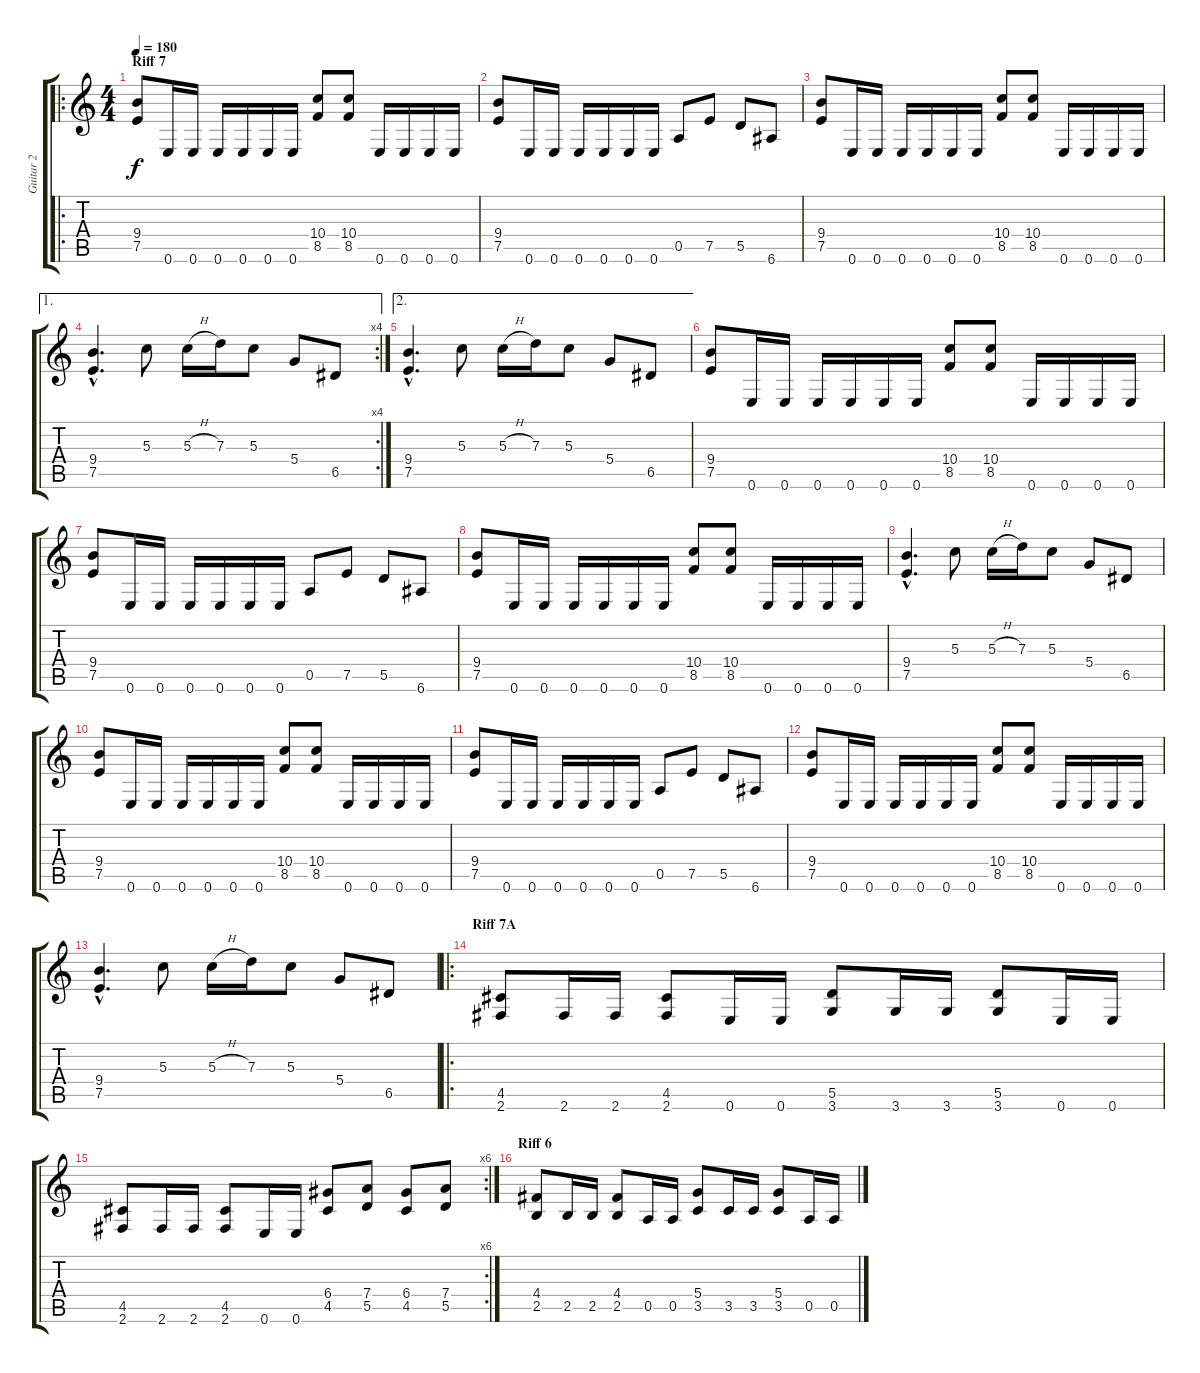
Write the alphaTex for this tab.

\track ("Guitar 2" "Guitar 2") {instrument distortionguitar}
\staff {score tabs}
\tuning (E4 B3 G3 D3 A2 E2) {hide}
\ro
\ts (4 4)
\section ("" "Riff 7")
\tempo 180
\clef g2
\ks c
(9.4 7.5).8{dy f} 0.6.16 0.6.16 0.6.16 0.6.16 0.6.16 0.6.16 (10.4 8.5).8 (10.4 8.5).8 0.6.16 0.6.16 0.6.16 0.6.16 |
(9.4 7.5).8 0.6.16 0.6.16 0.6.16 0.6.16 0.6.16 0.6.16 0.5.8 7.5.8 5.5.8 6.6.8 |
(9.4 7.5).8 0.6.16 0.6.16 0.6.16 0.6.16 0.6.16 0.6.16 (10.4 8.5).8 (10.4 8.5).8 0.6.16 0.6.16 0.6.16 0.6.16 |
\ae 1
\rc 4
(9.4{hac} 7.5{hac}).4{d} 5.3.8 5.3{h}.16 7.3.16 5.3.8 5.4.8 6.5.8 |
\ae 2
(9.4{hac} 7.5{hac}).4{d} 5.3.8 5.3{h}.16 7.3.16 5.3.8 5.4.8 6.5.8 |
(9.4 7.5).8 0.6.16 0.6.16 0.6.16 0.6.16 0.6.16 0.6.16 (10.4 8.5).8 (10.4 8.5).8 0.6.16 0.6.16 0.6.16 0.6.16 |
(9.4 7.5).8 0.6.16 0.6.16 0.6.16 0.6.16 0.6.16 0.6.16 0.5.8 7.5.8 5.5.8 6.6.8 |
(9.4 7.5).8 0.6.16 0.6.16 0.6.16 0.6.16 0.6.16 0.6.16 (10.4 8.5).8 (10.4 8.5).8 0.6.16 0.6.16 0.6.16 0.6.16 |
(9.4{hac} 7.5{hac}).4{d} 5.3.8 5.3{h}.16 7.3.16 5.3.8 5.4.8 6.5.8 |
(9.4 7.5).8 0.6.16 0.6.16 0.6.16 0.6.16 0.6.16 0.6.16 (10.4 8.5).8 (10.4 8.5).8 0.6.16 0.6.16 0.6.16 0.6.16 |
(9.4 7.5).8 0.6.16 0.6.16 0.6.16 0.6.16 0.6.16 0.6.16 0.5.8 7.5.8 5.5.8 6.6.8 |
(9.4 7.5).8 0.6.16 0.6.16 0.6.16 0.6.16 0.6.16 0.6.16 (10.4 8.5).8 (10.4 8.5).8 0.6.16 0.6.16 0.6.16 0.6.16 |
(9.4{hac} 7.5{hac}).4{d} 5.3.8 5.3{h}.16 7.3.16 5.3.8 5.4.8 6.5.8 |
\ro
\section ("" "Riff 7A")
(4.5 2.6).8 2.6.16 2.6.16 (4.5 2.6).8 0.6.16 0.6.16 (5.5 3.6).8 3.6.16 3.6.16 (5.5 3.6).8 0.6.16 0.6.16 |
\rc 6
(4.5 2.6).8 2.6.16 2.6.16 (4.5 2.6).8 0.6.16 0.6.16 (6.4 4.5).8 (7.4 5.5).8 (6.4 4.5).8 (7.4 5.5).8 |
\section ("" "Riff 6")
(4.4 2.5).8 2.5.16 2.5.16 (4.4 2.5).8 0.5.16 0.5.16 (5.4 3.5).8 3.5.16 3.5.16 (5.4 3.5).8 0.5.16 0.5.16
